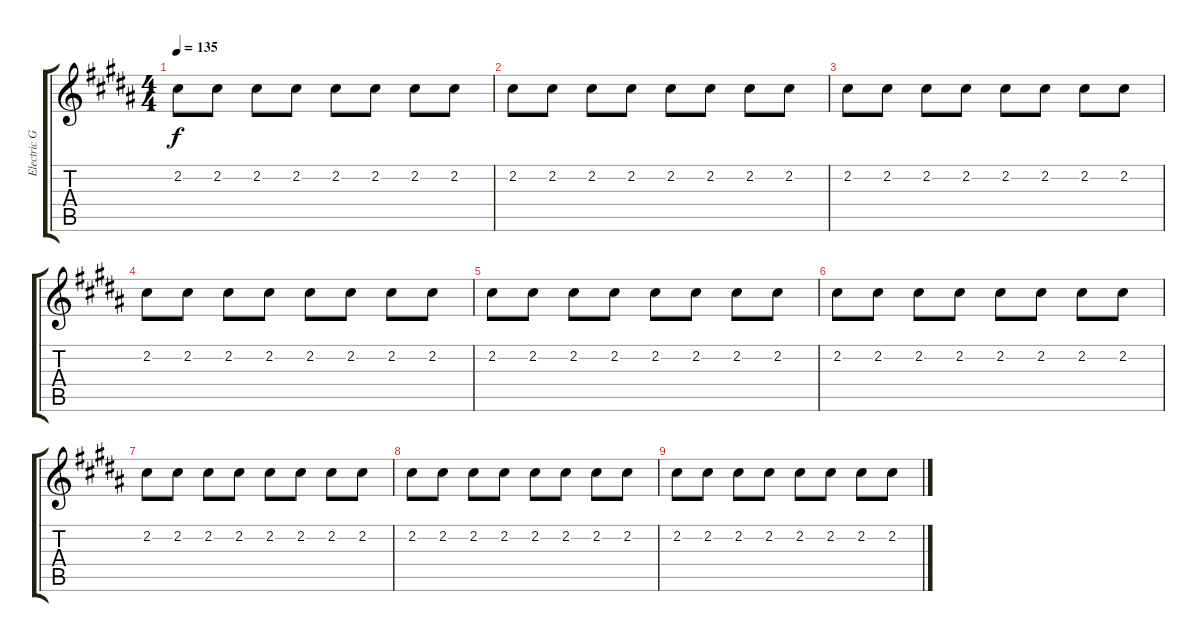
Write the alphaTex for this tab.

\track ("Electric Guitar" "Electric G") {instrument electricguitarclean}
\staff {score tabs}
\tuning (E4 B3 G3 D3 A2 E2) {hide}
\ts (4 4)
\tempo 135
\clef g2
\ks b
2.2.8{dy f} 2.2.8 2.2.8 2.2.8 2.2.8 2.2.8 2.2.8 2.2.8 |
2.2.8 2.2.8 2.2.8 2.2.8 2.2.8 2.2.8 2.2.8 2.2.8 |
2.2.8 2.2.8 2.2.8 2.2.8 2.2.8 2.2.8 2.2.8 2.2.8 |
2.2.8 2.2.8 2.2.8 2.2.8 2.2.8 2.2.8 2.2.8 2.2.8 |
2.2.8 2.2.8 2.2.8 2.2.8 2.2.8 2.2.8 2.2.8 2.2.8 |
2.2.8 2.2.8 2.2.8 2.2.8 2.2.8 2.2.8 2.2.8 2.2.8 |
2.2.8 2.2.8 2.2.8 2.2.8 2.2.8 2.2.8 2.2.8 2.2.8 |
2.2.8 2.2.8 2.2.8 2.2.8 2.2.8 2.2.8 2.2.8 2.2.8 |
2.2.8 2.2.8 2.2.8 2.2.8 2.2.8 2.2.8 2.2.8 2.2.8
